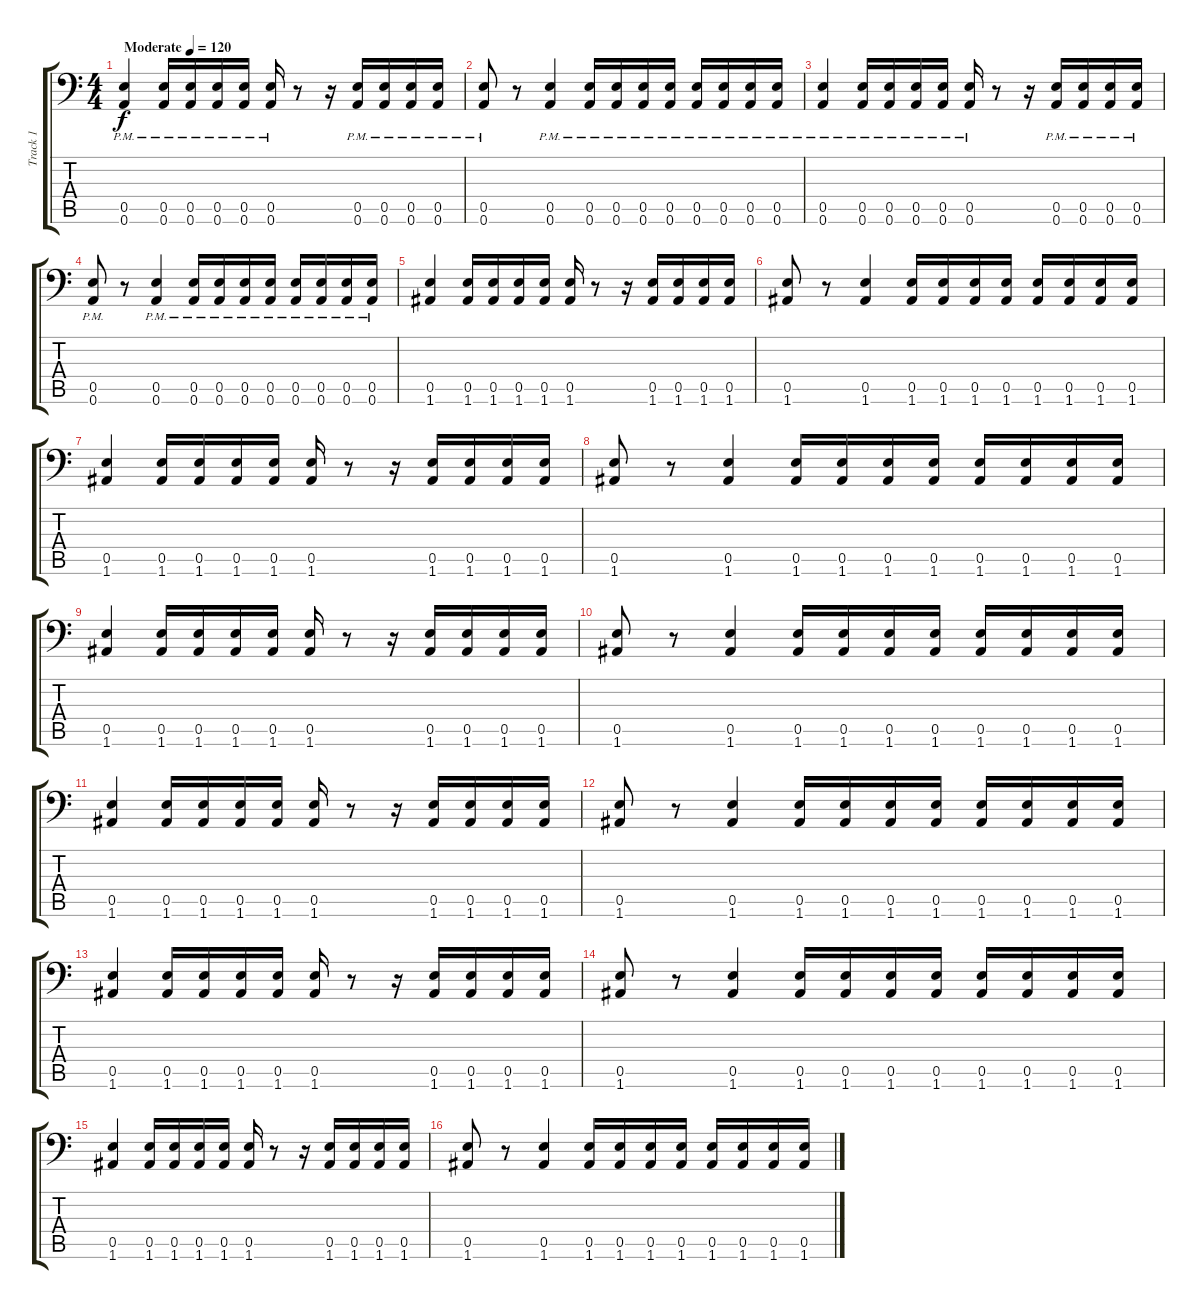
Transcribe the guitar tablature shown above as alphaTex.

\track ("Track 1" "Track 1") {instrument distortionguitar}
\staff {score tabs}
\tuning (B3 Gb3 D3 A2 E2 A1) {hide}
\ts (4 4)
\tempo (120 "Moderate")
\clef f4
\ks c
(0.5{pm} 0.6{pm}).4{dy f instrument distortionguitar} (0.5{pm} 0.6{pm}).16 (0.5{pm} 0.6{pm}).16 (0.5{pm} 0.6{pm}).16 (0.5{pm} 0.6{pm}).16 (0.5{pm} 0.6{pm}).16 r.8 r.16 (0.5{pm} 0.6{pm}).16 (0.5{pm} 0.6{pm}).16 (0.5{pm} 0.6{pm}).16 (0.5{pm} 0.6{pm}).16 |
(0.5{pm} 0.6{pm}).8 r.8 (0.5{pm} 0.6{pm}).4 (0.5{pm} 0.6{pm}).16 (0.5{pm} 0.6{pm}).16 (0.5{pm} 0.6{pm}).16 (0.5{pm} 0.6{pm}).16 (0.5{pm} 0.6{pm}).16 (0.5{pm} 0.6{pm}).16 (0.5{pm} 0.6{pm}).16 (0.5{pm} 0.6{pm}).16 |
(0.5{pm} 0.6{pm}).4 (0.5{pm} 0.6{pm}).16 (0.5{pm} 0.6{pm}).16 (0.5{pm} 0.6{pm}).16 (0.5{pm} 0.6{pm}).16 (0.5{pm} 0.6{pm}).16 r.8 r.16 (0.5{pm} 0.6{pm}).16 (0.5{pm} 0.6{pm}).16 (0.5{pm} 0.6{pm}).16 (0.5{pm} 0.6{pm}).16 |
(0.5{pm} 0.6{pm}).8 r.8 (0.5{pm} 0.6{pm}).4 (0.5{pm} 0.6{pm}).16 (0.5{pm} 0.6{pm}).16 (0.5{pm} 0.6{pm}).16 (0.5{pm} 0.6{pm}).16 (0.5{pm} 0.6{pm}).16 (0.5{pm} 0.6{pm}).16 (0.5{pm} 0.6{pm}).16 (0.5{pm} 0.6{pm}).16 |
(0.5 1.6).4 (0.5 1.6).16 (0.5 1.6).16 (0.5 1.6).16 (0.5 1.6).16 (0.5 1.6).16 r.8 r.16 (0.5 1.6).16 (0.5 1.6).16 (0.5 1.6).16 (0.5 1.6).16 |
(0.5 1.6).8 r.8 (0.5 1.6).4 (0.5 1.6).16 (0.5 1.6).16 (0.5 1.6).16 (0.5 1.6).16 (0.5 1.6).16 (0.5 1.6).16 (0.5 1.6).16 (0.5 1.6).16 |
(0.5 1.6).4 (0.5 1.6).16 (0.5 1.6).16 (0.5 1.6).16 (0.5 1.6).16 (0.5 1.6).16 r.8 r.16 (0.5 1.6).16 (0.5 1.6).16 (0.5 1.6).16 (0.5 1.6).16 |
(0.5 1.6).8 r.8 (0.5 1.6).4 (0.5 1.6).16 (0.5 1.6).16 (0.5 1.6).16 (0.5 1.6).16 (0.5 1.6).16 (0.5 1.6).16 (0.5 1.6).16 (0.5 1.6).16 |
(0.5 1.6).4 (0.5 1.6).16 (0.5 1.6).16 (0.5 1.6).16 (0.5 1.6).16 (0.5 1.6).16 r.8 r.16 (0.5 1.6).16 (0.5 1.6).16 (0.5 1.6).16 (0.5 1.6).16 |
(0.5 1.6).8 r.8 (0.5 1.6).4 (0.5 1.6).16 (0.5 1.6).16 (0.5 1.6).16 (0.5 1.6).16 (0.5 1.6).16 (0.5 1.6).16 (0.5 1.6).16 (0.5 1.6).16 |
(0.5 1.6).4 (0.5 1.6).16 (0.5 1.6).16 (0.5 1.6).16 (0.5 1.6).16 (0.5 1.6).16 r.8 r.16 (0.5 1.6).16 (0.5 1.6).16 (0.5 1.6).16 (0.5 1.6).16 |
(0.5 1.6).8 r.8 (0.5 1.6).4 (0.5 1.6).16 (0.5 1.6).16 (0.5 1.6).16 (0.5 1.6).16 (0.5 1.6).16 (0.5 1.6).16 (0.5 1.6).16 (0.5 1.6).16 |
(0.5 1.6).4 (0.5 1.6).16 (0.5 1.6).16 (0.5 1.6).16 (0.5 1.6).16 (0.5 1.6).16 r.8 r.16 (0.5 1.6).16 (0.5 1.6).16 (0.5 1.6).16 (0.5 1.6).16 |
(0.5 1.6).8 r.8 (0.5 1.6).4 (0.5 1.6).16 (0.5 1.6).16 (0.5 1.6).16 (0.5 1.6).16 (0.5 1.6).16 (0.5 1.6).16 (0.5 1.6).16 (0.5 1.6).16 |
(0.5 1.6).4 (0.5 1.6).16 (0.5 1.6).16 (0.5 1.6).16 (0.5 1.6).16 (0.5 1.6).16 r.8 r.16 (0.5 1.6).16 (0.5 1.6).16 (0.5 1.6).16 (0.5 1.6).16 |
(0.5 1.6).8 r.8 (0.5 1.6).4 (0.5 1.6).16 (0.5 1.6).16 (0.5 1.6).16 (0.5 1.6).16 (0.5 1.6).16 (0.5 1.6).16 (0.5 1.6).16 (0.5 1.6).16
